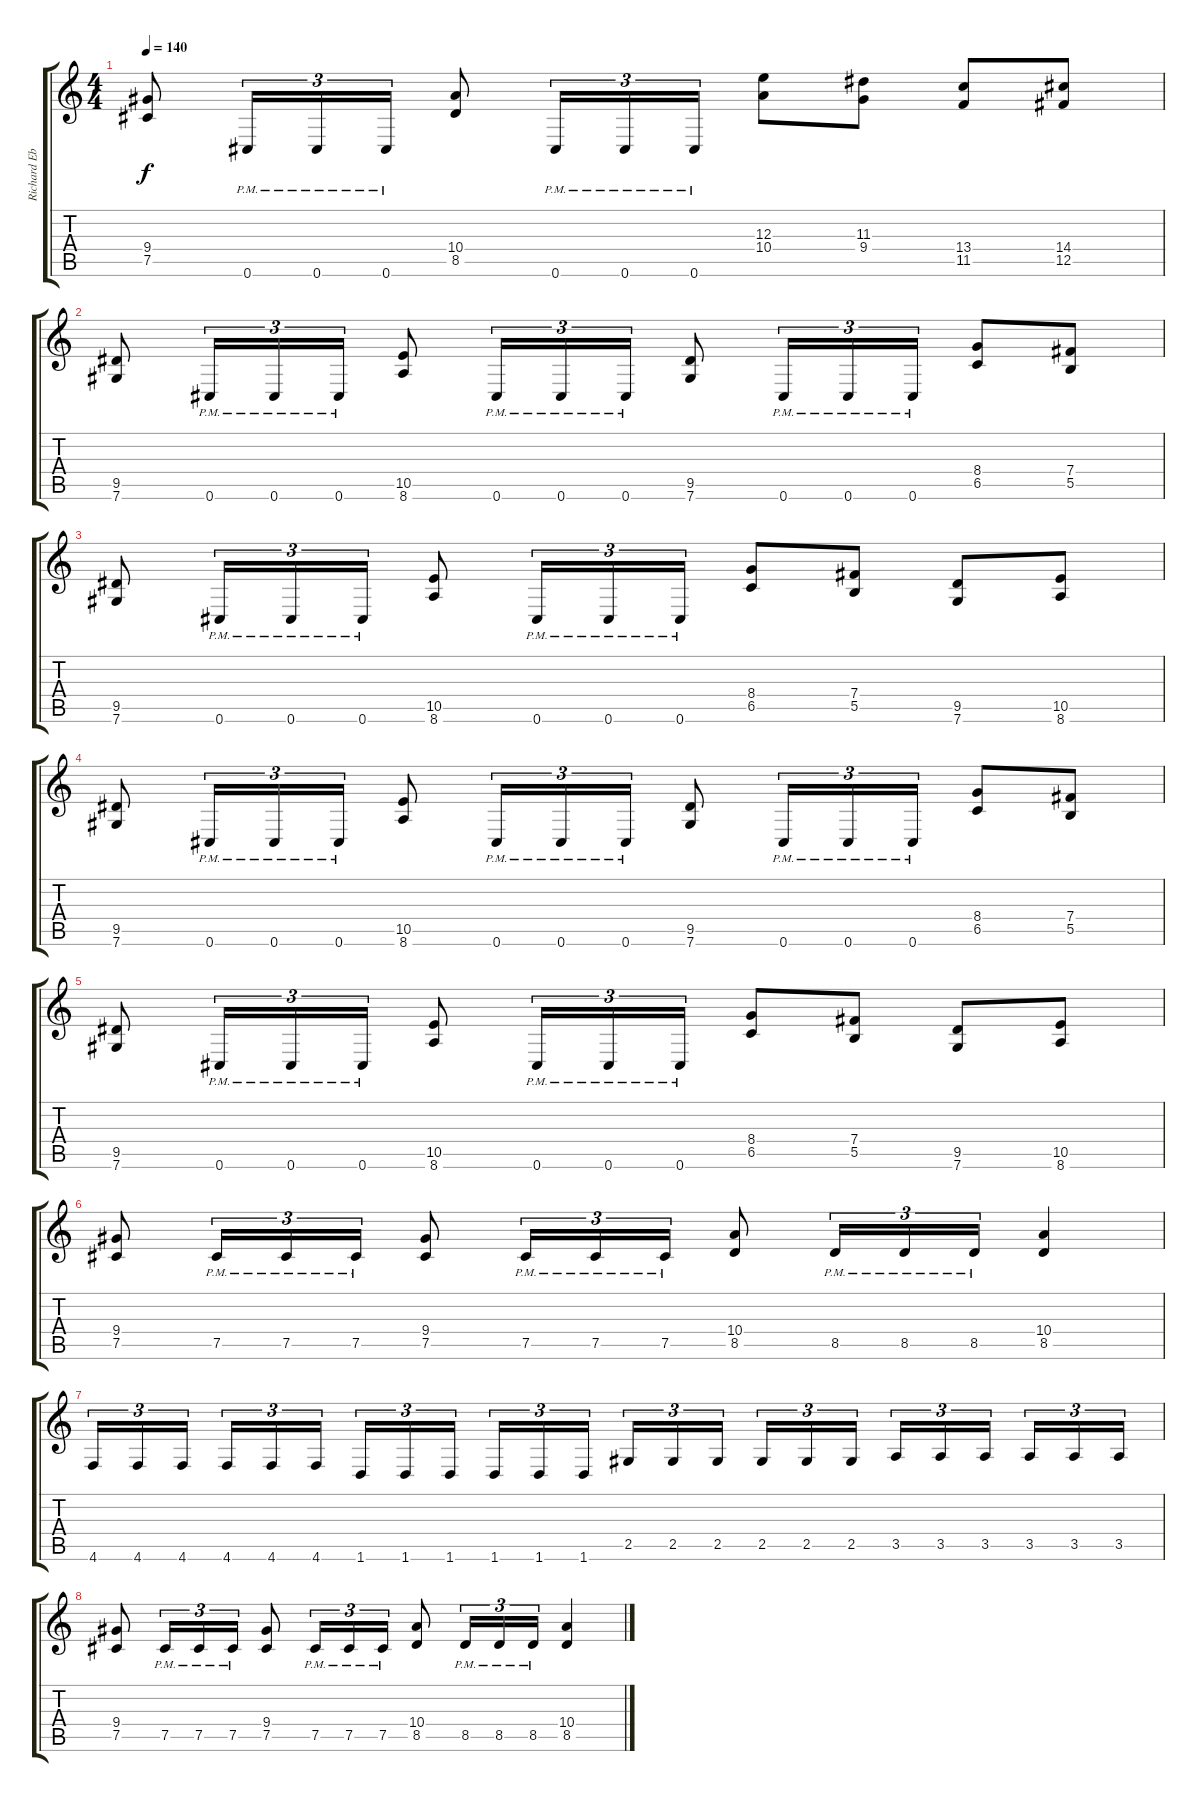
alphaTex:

\track ("Richard Ebisch (Rhythm)" "Richard Eb") {instrument distortionguitar}
\staff {score tabs}
\tuning (Db4 Ab3 E3 B2 Gb2 Db2) {hide}
\ts (4 4)
\tempo 140
\clef g2
\ks c
(9.4 7.5).8{dy f} 0.6{pm}.16{tu (3 2)} 0.6{pm}.16{tu (3 2)} 0.6{pm}.16{tu (3 2)} (10.4 8.5).8 0.6{pm}.16{tu (3 2)} 0.6{pm}.16{tu (3 2)} 0.6{pm}.16{tu (3 2)} (12.3 10.4).8 (11.3 9.4).8 (13.4 11.5).8 (14.4 12.5).8 |
(9.5 7.6).8 0.6{pm}.16{tu (3 2)} 0.6{pm}.16{tu (3 2)} 0.6{pm}.16{tu (3 2)} (10.5 8.6).8 0.6{pm}.16{tu (3 2)} 0.6{pm}.16{tu (3 2)} 0.6{pm}.16{tu (3 2)} (9.5 7.6).8 0.6{pm}.16{tu (3 2)} 0.6{pm}.16{tu (3 2)} 0.6{pm}.16{tu (3 2)} (8.4 6.5).8 (7.4 5.5).8 |
(9.5 7.6).8 0.6{pm}.16{tu (3 2)} 0.6{pm}.16{tu (3 2)} 0.6{pm}.16{tu (3 2)} (10.5 8.6).8 0.6{pm}.16{tu (3 2)} 0.6{pm}.16{tu (3 2)} 0.6{pm}.16{tu (3 2)} (8.4 6.5).8 (7.4 5.5).8 (9.5 7.6).8 (10.5 8.6).8 |
(9.5 7.6).8 0.6{pm}.16{tu (3 2)} 0.6{pm}.16{tu (3 2)} 0.6{pm}.16{tu (3 2)} (10.5 8.6).8 0.6{pm}.16{tu (3 2)} 0.6{pm}.16{tu (3 2)} 0.6{pm}.16{tu (3 2)} (9.5 7.6).8 0.6{pm}.16{tu (3 2)} 0.6{pm}.16{tu (3 2)} 0.6{pm}.16{tu (3 2)} (8.4 6.5).8 (7.4 5.5).8 |
(9.5 7.6).8 0.6{pm}.16{tu (3 2)} 0.6{pm}.16{tu (3 2)} 0.6{pm}.16{tu (3 2)} (10.5 8.6).8 0.6{pm}.16{tu (3 2)} 0.6{pm}.16{tu (3 2)} 0.6{pm}.16{tu (3 2)} (8.4 6.5).8 (7.4 5.5).8 (9.5 7.6).8 (10.5 8.6).8 |
(9.4 7.5).8 7.5{pm}.16{tu (3 2)} 7.5{pm}.16{tu (3 2)} 7.5{pm}.16{tu (3 2)} (9.4 7.5).8 7.5{pm}.16{tu (3 2)} 7.5{pm}.16{tu (3 2)} 7.5{pm}.16{tu (3 2)} (10.4 8.5).8 8.5{pm}.16{tu (3 2)} 8.5{pm}.16{tu (3 2)} 8.5{pm}.16{tu (3 2)} (10.4 8.5).4 |
4.6.16{tu (3 2)} 4.6.16{tu (3 2)} 4.6.16{tu (3 2) beam splitsecondary} 4.6.16{tu (3 2)} 4.6.16{tu (3 2)} 4.6.16{tu (3 2)} 1.6.16{tu (3 2)} 1.6.16{tu (3 2)} 1.6.16{tu (3 2) beam splitsecondary} 1.6.16{tu (3 2)} 1.6.16{tu (3 2)} 1.6.16{tu (3 2)} 2.5.16{tu (3 2)} 2.5.16{tu (3 2)} 2.5.16{tu (3 2) beam splitsecondary} 2.5.16{tu (3 2)} 2.5.16{tu (3 2)} 2.5.16{tu (3 2)} 3.5.16{tu (3 2)} 3.5.16{tu (3 2)} 3.5.16{tu (3 2) beam splitsecondary} 3.5.16{tu (3 2)} 3.5.16{tu (3 2)} 3.5.16{tu (3 2)} |
(9.4 7.5).8 7.5{pm}.16{tu (3 2)} 7.5{pm}.16{tu (3 2)} 7.5{pm}.16{tu (3 2)} (9.4 7.5).8 7.5{pm}.16{tu (3 2)} 7.5{pm}.16{tu (3 2)} 7.5{pm}.16{tu (3 2)} (10.4 8.5).8 8.5{pm}.16{tu (3 2)} 8.5{pm}.16{tu (3 2)} 8.5{pm}.16{tu (3 2)} (10.4 8.5).4
